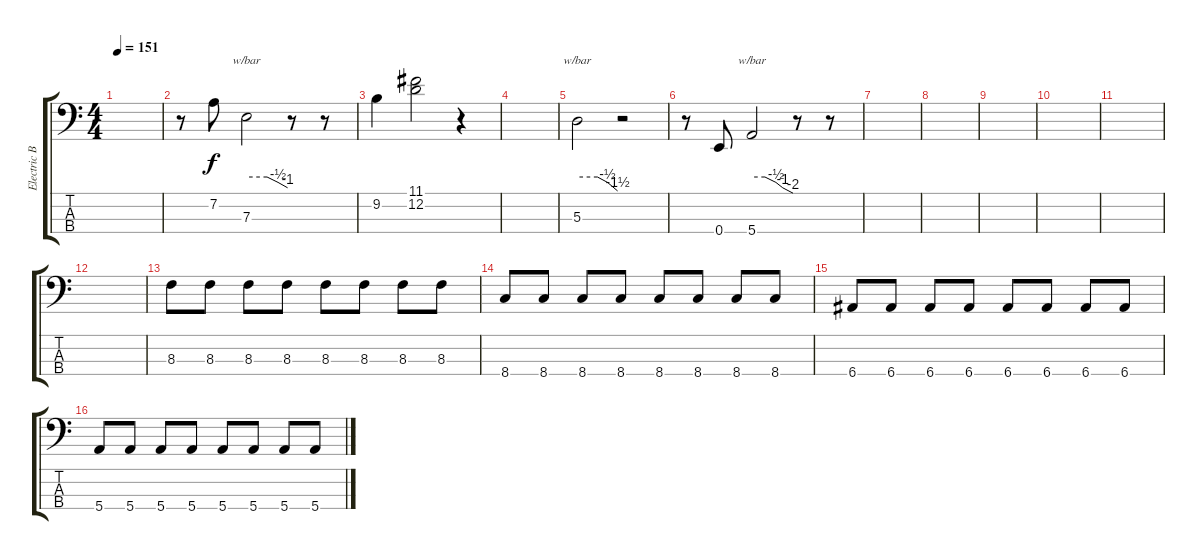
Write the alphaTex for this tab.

\track ("Electric Bass Guitar" "Electric B") {instrument electricbassfinger}
\staff {score tabs}
\tuning (G2 D2 A1 E1) {hide}
\ts (4 4)
\tempo 151
\clef f4
\ks c
|
r.8 7.2.8 7.3.2{tbe (custom default 0 0 30 0 46 -2 60 -4)} r.8 r.8 |
9.2.4 (11.1 12.2).2 r.4 |
|
5.3.2{tbe (custom default 0 0 30 0 45 -2 60 -6)} r.2 |
r.8 0.4.8 5.4.2{tbe (custom default 0 0 19 0 35 -2 45 -4 60 -8)} r.8 r.8 |
|
|
|
|
|
|
8.3.8 8.3.8 8.3.8 8.3.8 8.3.8 8.3.8 8.3.8 8.3.8 |
8.4.8 8.4.8 8.4.8 8.4.8 8.4.8 8.4.8 8.4.8 8.4.8 |
6.4.8 6.4.8 6.4.8 6.4.8 6.4.8 6.4.8 6.4.8 6.4.8 |
5.4.8 5.4.8 5.4.8 5.4.8 5.4.8 5.4.8 5.4.8 5.4.8
